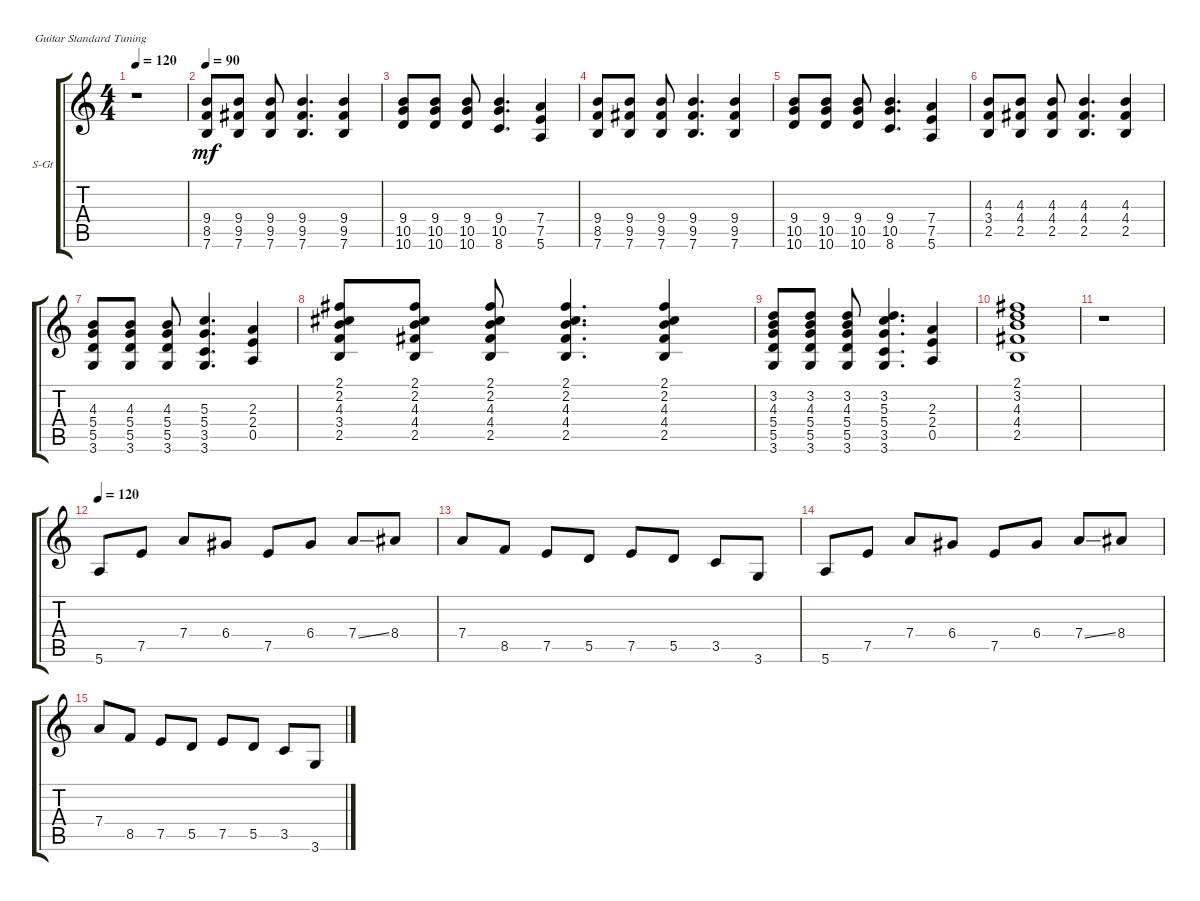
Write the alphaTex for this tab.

\defaultSystemsLayout 4
\bracketExtendMode groupsimilarinstruments
\firstSystemTrackNameOrientation horizontal
\otherSystemsTrackNameOrientation horizontal
\track ("Steel Guitar" "S-Gt") {instrument acousticguitarsteel}
\staff {score tabs}
\tuning (E4 B3 G3 D3 A2 E2)
\ts (4 4)
\tempo 120
\clef g2
\ks c
r.1{dy mf} |
\tempo 90
(7.6 8.5 9.4).8 (9.5 7.6 9.4).8 (9.4 9.5 7.6).8 (9.4 9.5 7.6).4{d} (9.4 9.5 7.6).4 |
(9.4 10.5 10.6).8 (9.4 10.5 10.6).8 (9.4 10.5 10.6).8 (9.4 10.5 8.6).4{d} (7.4 7.5 5.6).4 |
(7.6 8.5 9.4).8 (9.5 7.6 9.4).8 (9.4 9.5 7.6).8 (9.4 9.5 7.6).4{d} (9.4 9.5 7.6).4 |
(9.4 10.5 10.6).8 (9.4 10.5 10.6).8 (9.4 10.5 10.6).8 (9.4 10.5 8.6).4{d} (7.4 7.5 5.6).4 |
(2.5 3.4 4.3).8 (4.4 2.5 4.3).8 (4.3 4.4 2.5).8 (4.3 4.4 2.5).4{d} (4.3 4.4 2.5).4 |
(4.3 5.4 5.5 3.6).8 (4.3 5.4 5.5 3.6).8 (4.3 5.4 5.5 3.6).8 (5.3 5.4 3.5 3.6).4{d} (2.3 2.4 0.5).4 |
(2.5 3.4 4.3 2.2 2.1).8 (4.4 2.5 4.3 2.2 2.1).8 (4.3 4.4 2.5 2.2 2.1).8 (4.3 4.4 2.5 2.1 2.2).4{d} (4.3 4.4 2.5 2.2 2.1).4 |
(4.3 5.4 5.5 3.6 3.2).8 (4.3 5.4 5.5 3.6 3.2).8 (4.3 5.4 5.5 3.6 3.2).8 (5.3 5.4 3.5 3.6 3.2).4{d} (2.3 2.4 0.5).4 |
(2.5 4.4 4.3 3.2 2.1).1 |
r.1 |
\tempo 120
5.6.8 7.5.8 7.4.8 6.4.8 7.5.8 6.4.8 7.4{ss}.8 8.4.8 |
7.4.8 8.5.8 7.5.8 5.5.8 7.5.8 5.5.8 3.5.8 3.6.8 |
5.6.8 7.5.8 7.4.8 6.4.8 7.5.8 6.4.8 7.4{ss}.8 8.4.8 |
7.4.8 8.5.8 7.5.8 5.5.8 7.5.8 5.5.8 3.5.8 3.6.8
